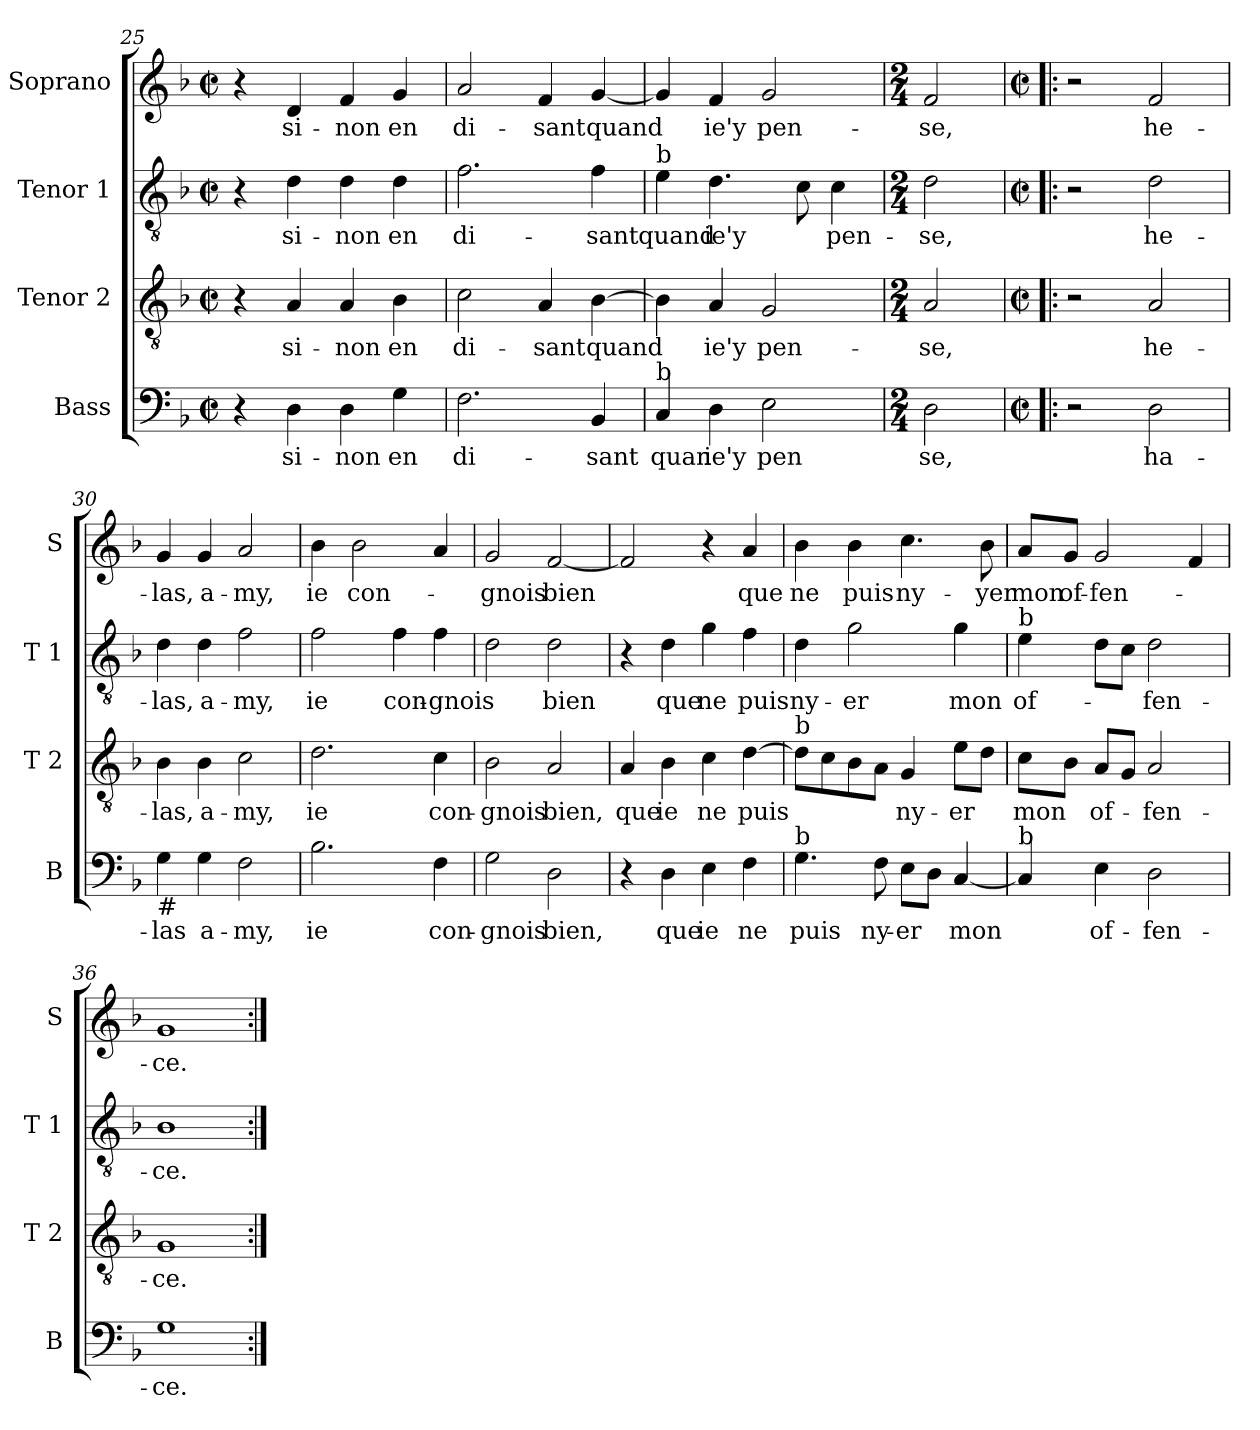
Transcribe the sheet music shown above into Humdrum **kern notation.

**kern	**text	**kern	**text	**kern	**text	**kern	**text
*part4	*part4	*part3	*part3	*part2	*part2	*part1	*part1
*staff4	*staff4	*staff3	*staff3	*staff2	*staff2	*staff1	*staff1
*I"Bass	*	*I"Tenor 2	*	*I"Tenor 1	*	*I"Soprano	*
*I'B	*	*I'T 2	*	*I'T 1	*	*I'S	*
*clefF4	*	*clefGv2	*	*clefGv2	*	*clefG2	*
*k[b-]	*	*k[b-]	*	*k[b-]	*	*k[b-]	*
*F:	*	*F:	*	*F:	*	*F:	*
*M2/2	*	*M2/2	*	*M2/2	*	*M2/2	*
*met(c|)	*	*met(c|)	*	*met(c|)	*	*met(c|)	*
=25	=25	=25	=25	=25	=25	=25	=25
4r	.	4r	.	4r	.	4r	.
!	!LO:LY:b	!	!LO:LY:b	!	!LO:LY:b	!	!LO:LY:b
4D\	si-	4A/	si-	4d\	si-	4d/	si-
!	!LO:LY:b	!	!LO:LY:b	!	!LO:LY:b	!	!LO:LY:b
4D\	-non	4A/	-non	4d\	-non	4f/	-non
!	!LO:LY:b	!	!LO:LY:b	!	!LO:LY:b	!	!LO:LY:b
4G\	en	4B-\	en	4d\	en	4g/	en
!!LO:PB:g=z
=26	=26	=26	=26	=26	=26	=26	=26
!	!LO:LY:b	!	!LO:LY:b	!	!LO:LY:b	!	!LO:LY:b
2.F\	di-	2c\	di-	2.f\	di-	2a/	di-
!	!	!	!LO:LY:b	!	!	!	!LO:LY:b
.	.	4A/	-sant	.	.	4f/	-sant
!	!LO:LY:b	!	!LO:LY:b	!	!LO:LY:b	!	!LO:LY:b
4BB-/	-sant	[4B-\	quand	4f\	-sant	[4g/	quand
=27	=27	=27	=27	=27	=27	=27	=27
!	!	!	!	!LO:TX:a:t=b	!	!	!
!LO:TX:a:t=b	!	!	!	!	!	!	!
!	!LO:LY:b	!	!	!	!LO:LY:b	!	!
4C/	quan	4B-\]	.	4e\	quand	4g/]	.
!	!LO:LY:b	!	!LO:LY:b	!	!LO:LY:b	!	!LO:LY:b
4D\	ie'y	4A/	ie'y	4.d\	ie'y	4f/	ie'y
!	!LO:LY:b	!	!LO:LY:b	!	!	!	!LO:LY:b
2E\	pen	2G/	pen-	.	.	2g/	pen-
.	.	.	.	8c\	.	.	.
!	!	!	!	!	!LO:LY:b	!	!
.	.	.	.	4c\	pen-	.	.
=28	=28	=28	=28	=28	=28	=28	=28
*M2/4	*	*M2/4	*	*M2/4	*	*M2/4	*
!	!LO:LY:b	!	!LO:LY:b	!	!LO:LY:b	!	!LO:LY:b
2D\	se,	2A/	-se,	2d\	-se,	2f/	-se,
=29!|:	=29!|:	=29!|:	=29!|:	=29!|:	=29!|:	=29!|:	=29!|:
*M2/2	*	*M2/2	*	*M2/2	*	*M2/2	*
*met(c|)	*	*met(c|)	*	*met(c|)	*	*met(c|)	*
2r	.	2r	.	2r	.	2r	.
!	!LO:LY:b	!	!LO:LY:b	!	!LO:LY:b	!	!LO:LY:b
2D\	ha-	2A/	he-	2d\	he-	2f/	he-
=30	=30	=30	=30	=30	=30	=30	=30
!LO:TX:b:t=#	!	!	!	!	!	!	!
!	!LO:LY:b	!	!LO:LY:b	!	!LO:LY:b	!	!LO:LY:b
4G\	-las	4B-\	-las,	4d\	-las,	4g/	-las,
!	!LO:LY:b	!	!LO:LY:b	!	!LO:LY:b	!	!LO:LY:b
4G\	a-	4B-\	a-	4d\	a-	4g/	a-
!	!LO:LY:b	!	!LO:LY:b	!	!LO:LY:b	!	!LO:LY:b
2F\	-my,	2c\	-my,	2f\	-my,	2a/	-my,
!!LO:LB:g=z
=31	=31	=31	=31	=31	=31	=31	=31
!	!LO:LY:b	!	!LO:LY:b	!	!LO:LY:b	!	!LO:LY:b
2.B-\	ie	2.d\	ie	2f\	ie	4b-\	ie
!	!	!	!	!	!	!	!LO:LY:b
.	.	.	.	.	.	2b-\	con-
!	!	!	!	!	!LO:LY:b	!	!
.	.	.	.	4f\	con-	.	.
!	!LO:LY:b	!	!LO:LY:b	!	!LO:LY:b	!	!
4F\	con-	4c\	con-	4f\	-gnois	4a/	.
=32	=32	=32	=32	=32	=32	=32	=32
!	!LO:LY:b	!	!LO:LY:b	!	!	!	!LO:LY:b
2G\	-gnois	2B-\	-gnois	2d\	.	2g/	-gnois
!	!LO:LY:b	!	!LO:LY:b	!	!LO:LY:b	!	!LO:LY:b
2D\	bien,	2A/	bien,	2d\	bien	[2f/	bien
=33	=33	=33	=33	=33	=33	=33	=33
!	!	!	!LO:LY:b	!	!	!	!
4r	.	4A/	que	4r	.	2f/]	.
!	!LO:LY:b	!	!LO:LY:b	!	!LO:LY:b	!	!
4D\	que	4B-\	ie	4d\	que	.	.
!	!LO:LY:b	!	!LO:LY:b	!	!LO:LY:b	!	!
4E\	ie	4c\	ne	4g\	ne	4r	.
!	!LO:LY:b	!	!LO:LY:b	!	!LO:LY:b	!	!LO:LY:b
4F\	ne	[4d\	puis	4f\	puis	4a/	que
=34	=34	=34	=34	=34	=34	=34	=34
!	!	!LO:TX:a:t=b	!	!	!	!	!
!LO:TX:a:t=b	!	!	!	!	!	!	!
!	!LO:LY:b	!	!	!	!LO:LY:b	!	!LO:LY:b
4.G\	puis	8d\L]	.	4d\	ny-	4b-\	ne
.	.	8c\	.	.	.	.	.
!	!	!	!	!	!LO:LY:b	!	!LO:LY:b
.	.	8B-\	.	2g\	-er	4b-\	puis
!	!LO:LY:b	!	!	!	!	!	!
8F\	ny-	8A\J	.	.	.	.	.
!	!LO:LY:b	!	!LO:LY:b	!	!	!	!LO:LY:b
8E\L	-er	4G/	ny-	.	.	4.cc\	ny-
8D\J	.	.	.	.	.	.	.
!	!LO:LY:b	!	!LO:LY:b	!	!LO:LY:b	!	!
[4C/	mon	8e\L	-er	4g\	mon	.	.
!	!	!	!	!	!	!	!LO:LY:b
.	.	8d\J	.	.	.	8b-\	-yer
=35	=35	=35	=35	=35	=35	=35	=35
!	!	!	!	!LO:TX:a:t=b	!	!	!
!LO:TX:a:t=b	!	!	!	!	!	!	!
!	!	!	!LO:LY:b	!	!LO:LY:b	!	!LO:LY:b
4C/]	.	8c\L	mon	4e\	of-	8a/L	mon
!	!	!	!	!	!	!	!LO:LY:b
.	.	8B-\J	.	.	.	8g/J	of-
!	!LO:LY:b	!	!LO:LY:b	!	!	!	!LO:LY:b
4E\	of-	8A/L	of-	8d\L	.	2g/	-fen-
.	.	8G/J	.	8c\J	.	.	.
!	!LO:LY:b	!	!LO:LY:b	!	!LO:LY:b	!	!
2D\	-fen-	2A/	-fen-	2d\	-fen-	.	.
.	.	.	.	.	.	4f/	.
=36	=36	=36	=36	=36	=36	=36	=36
!	!LO:LY:b	!	!LO:LY:b	!	!LO:LY:b	!	!LO:LY:b
1G	-ce.	1G	-ce.	1B-	-ce.	1g	-ce.
=:|!	=:|!	=:|!	=:|!	=:|!	=:|!	=:|!	=:|!
*-	*-	*-	*-	*-	*-	*-	*-
